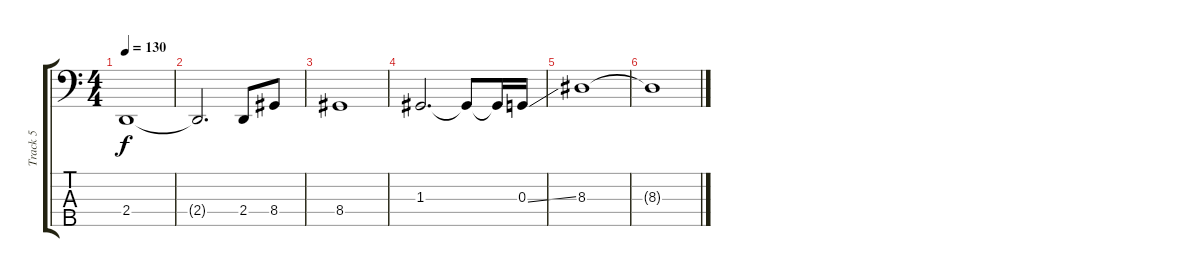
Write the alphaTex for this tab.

\track ("Track 5" "Track 5") {instrument electricbasspick}
\staff {score tabs}
\tuning (F2 C2 G1 C1 A0) {hide}
\ts (4 4)
\tempo 130
\clef f4
\ks c
2.4{t}.1{dy f} |
2.4{t}.2{d} 2.4.8 8.4.8 |
8.4.1 |
1.3.2{d} 1.3{t}.8 1.3{t}.16 0.3{ss}.16 |
8.3.1 |
8.3{t}.1
